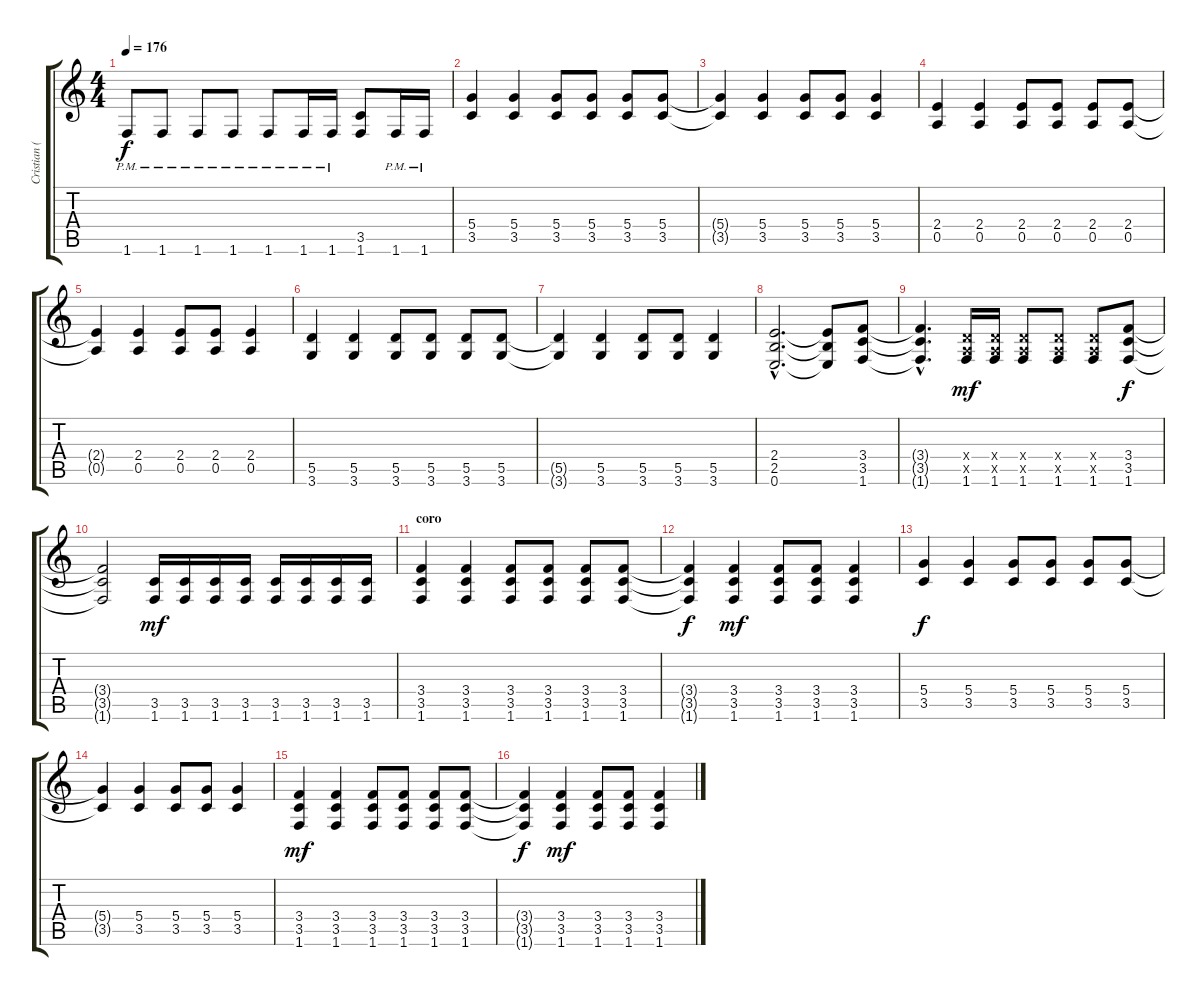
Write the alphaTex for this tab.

\track ("Cristian (guitarra)" "Cristian (") {instrument distortionguitar}
\staff {score tabs}
\tuning (E4 B3 G3 D3 A2 E2) {hide}
\ts (4 4)
\tempo 176
\clef g2
\ks c
1.6{pm}.8{dy f} 1.6{pm}.8 1.6{pm}.8 1.6{pm}.8 1.6{pm}.8{volume 13} 1.6{pm}.16 1.6{pm}.16 (3.5 1.6).8 1.6{pm}.16 1.6{pm}.16 |
(5.4 3.5).4 (5.4 3.5).4 (5.4 3.5).8 (5.4 3.5).8 (5.4 3.5).8 (5.4 3.5).8 |
(5.4{t} 3.5{t}).4 (5.4 3.5).4 (5.4 3.5).8 (5.4 3.5).8 (5.4 3.5).4 |
(2.4 0.5).4 (2.4 0.5).4 (2.4 0.5).8 (2.4 0.5).8 (2.4 0.5).8 (2.4 0.5).8 |
(2.4{t} 0.5{t}).4 (2.4 0.5).4 (2.4 0.5).8 (2.4 0.5).8 (2.4 0.5).4 |
(5.5 3.6).4 (5.5 3.6).4 (5.5 3.6).8 (5.5 3.6).8 (5.5 3.6).8 (5.5 3.6).8 |
(5.5{t} 3.6{t}).4 (5.5 3.6).4 (5.5 3.6).8 (5.5 3.6).8 (5.5 3.6).4 |
(2.4{hac} 2.5{hac} 0.6{hac}).2{d} (2.4{t} 2.5{t} 0.6{t}).8 (3.4 3.5 1.6).8 |
(3.4{hac t} 3.5{hac t} 1.6{hac t}).4{d} (0.4{x} 0.5{x} 1.6).16{dy mf} (0.4{x} 0.5{x} 1.6).16 (0.4{x} 0.5{x} 1.6).8 (0.4{x} 0.5{x} 1.6).8 (0.4{x} 0.5{x} 1.6).8 (3.4 3.5 1.6).8{dy f} |
(3.4{t} 3.5{t} 1.6{t}).2 (3.5 1.6).16{dy mf} (3.5 1.6).16 (3.5 1.6).16 (3.5 1.6).16 (3.5 1.6).16 (3.5 1.6).16 (3.5 1.6).16 (3.5 1.6).16 |
\section ("" "coro")
(3.4 3.5 1.6).4 (3.4 3.5 1.6).4 (3.4 3.5 1.6).8 (3.4 3.5 1.6).8 (3.4 3.5 1.6).8 (3.4 3.5 1.6).8 |
(3.4{t} 3.5{t} 1.6{t}).4{dy f} (3.4 3.5 1.6).4{dy mf} (3.4 3.5 1.6).8 (3.4 3.5 1.6).8 (3.4 3.5 1.6).4 |
(5.4 3.5).4{dy f} (5.4 3.5).4 (5.4 3.5).8 (5.4 3.5).8 (5.4 3.5).8 (5.4 3.5).8 |
(5.4{t} 3.5{t}).4 (5.4 3.5).4 (5.4 3.5).8 (5.4 3.5).8 (5.4 3.5).4 |
(3.4 3.5 1.6).4{dy mf} (3.4 3.5 1.6).4 (3.4 3.5 1.6).8 (3.4 3.5 1.6).8 (3.4 3.5 1.6).8 (3.4 3.5 1.6).8 |
(3.4{t} 3.5{t} 1.6{t}).4{dy f} (3.4 3.5 1.6).4{dy mf} (3.4 3.5 1.6).8 (3.4 3.5 1.6).8 (3.4 3.5 1.6).4
